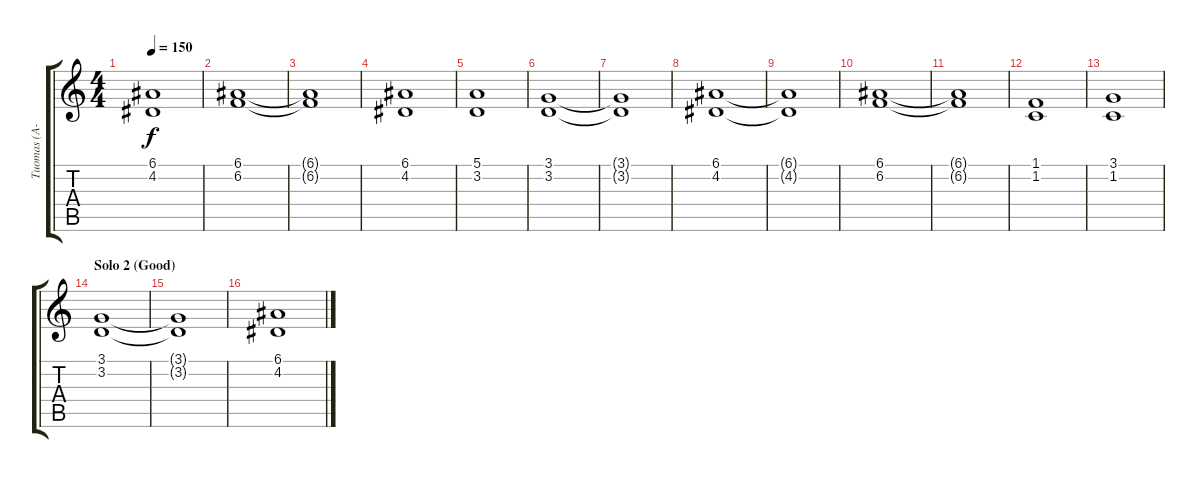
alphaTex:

\track ("Tuomas (A-a-hs)" "Tuomas (A-") {instrument choiraahs}
\staff {score tabs}
\tuning (E4 B3 G3 D3 A2 E2) {hide}
\ts (4 4)
\tempo 150
\clef g2
\ks c
(6.1{t} 4.2{t}).1{dy f} |
(6.1 6.2).1 |
(6.1{t} 6.2{t}).1 |
(6.1 4.2).1 |
(5.1 3.2).1 |
(3.1 3.2).1 |
(3.1{t} 3.2{t}).1 |
(6.1 4.2).1 |
(6.1{t} 4.2{t}).1 |
(6.1 6.2).1 |
(6.1{t} 6.2{t}).1 |
(1.1 1.2).1 |
(3.1 1.2).1 |
\section ("" "Solo 2 (Good)")
(3.1 3.2).1 |
(3.1{t} 3.2{t}).1 |
(6.1 4.2).1
